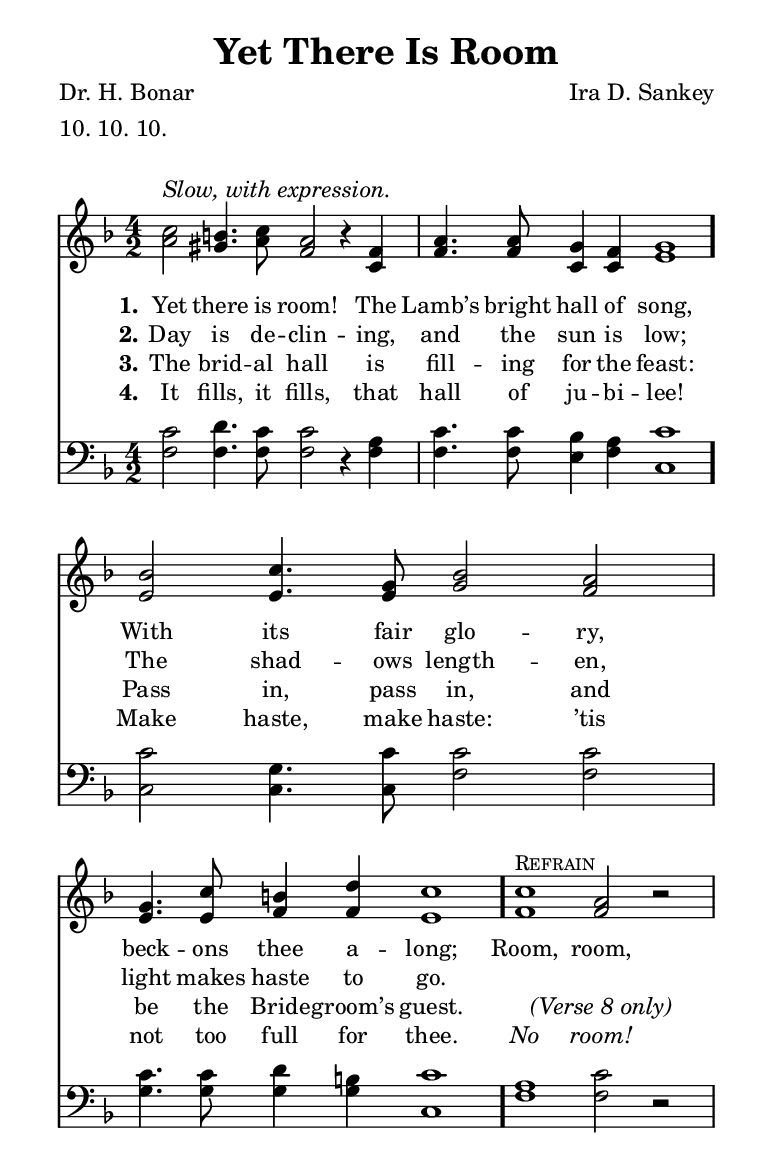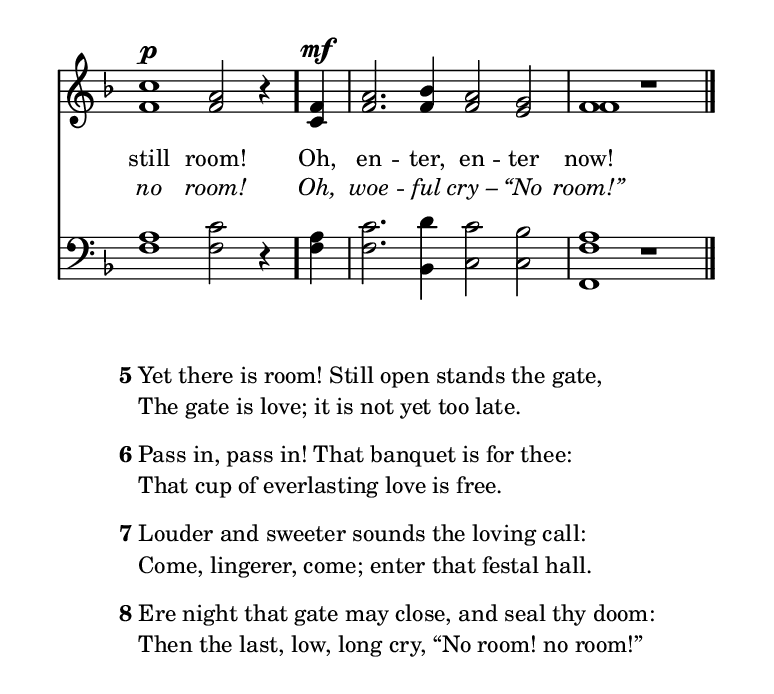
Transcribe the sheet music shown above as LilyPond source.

\include "common/global.ily"
\paper {
  \include "common/paper.ily"
  ragged-bottom = ##t
  system-count = #(cond (is-eogsized 2) (#t #f))
  page-count = #(cond (is-eogsized 2) (#t #f))
}

\header{
  %gospel
  hymnnumber = "32"
  title = "Yet There Is Room"
  tunename = ""
  meter = "10. 10. 10."
  poet = "Dr. H. Bonar"
  composer = "Ira D. Sankey"
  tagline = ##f
}

% for fermata in MIDI
ta = { \tempo 2=72 }
tb = { \tempo 2=36 }

patternAA = { c2 c4. c8 c2 c4 c4 | c4. c8 c4 c4 c1 }
patternAB = { c2 c4. c8 c2 c2    | c4. c8 c4 c4 c1 }

patternBA = { c1 c2 c2 | c1 c2 c4 c4 | c2. c4 c2 c2 | c1 c1 }

global = {
  \include "common/overrides.ily"
  \override Staff.TimeSignature.style = #'numbered
  \time 4/2
  \override Score.MetronomeMark.transparent = ##t % hide all fermata changes too
  \ta
  \key f \major
  \autoBeamOff
}

notesSoprano = {
\global
\relative c'' {

  % there is more vspace above this markup than ideal
  << s^\markup { \italic "Slow, with expression." }
  \changePitch \patternAA { c b c a r f | a a g f g } >>
  \changePitch \patternAB { bes c g bes a | g c b d c }

  << s^\markup { \small \caps "Refrain" }
  \changePitch \patternBA { c a r | c^\p a r f^\mf | a bes a g | f r } >>

  \bar "|."

  \eogpagebreak

}
}

notesAlto = {
\global
\relative e' {

  \changePitch \patternAA { a gis a f r c | f f c c e  }
  \changePitch \patternAB { e e e g f | e e f f e }

  \changePitch \patternBA { f f r | f f r c | f f f e | f r }

}
}

notesTenor = {
\global
\relative a {

  \changePitch \patternAA { c d c c r a | c c bes a c }
  \changePitch \patternAB { c g c c c | c c d b c }

  \changePitch \patternBA { a c r | a c r a | c d c bes | a r }

}
}

notesBass = {
\global
\relative f {

  \changePitch \patternAA { f f f f r f | f f e f c }
  \changePitch \patternAB { c c c f f | g g g g c, }

  \changePitch \patternBA { f f r | f f r f | f bes, c c | < f f, > r }

}
}

Refrain = \lyricmode {

Room, room, still room! \bar "."
Oh, en -- ter, en -- ter now! \bar "."

}

RefrainH = \lyricmode {

 { \italicsOn }
No room! no room! \bar "."
Oh, woe -- ful cry_– “No room!” \bar "."
 { \italicsOff }

}

wordsA = \lyricmode {
\set stanza = "1."

Yet there is room! The Lamb’s bright hall of song, \bar "."
With its fair glo -- ry, beck -- ons thee a -- long; \bar "."

\Refrain

}

wordsB = \lyricmode {
\set stanza = "2."

Day is de -- clin -- ing, and the sun is low;
The shad -- ows length -- en, light makes haste to go.

}

wordsC = \lyricmode {
\set stanza = "3."

The brid -- al hall is fill -- ing for the feast:
Pass in, pass in, and be the Bride -- groom’s guest.
%{HIDE>%} { \skip 4 \markup { \italic "(Verse 8 only)" } } %{<HIDE%}

}

wordsD = \lyricmode {
\set stanza = "4."

It fills, it fills, that hall of ju -- bi -- lee!
Make haste, make haste: ’tis not too full for thee.

\RefrainH

}

wordsE = \markuplist {

\line { Yet there is room! Still open stands the gate, }
\line { The gate is love; it is not yet too late.      }

}

wordsF = \markuplist {

\line { Pass in, pass in! That banquet is for thee: }
\line { That cup of everlasting love is free.       }

}

wordsG = \markuplist {

\line { Louder and sweeter sounds the loving call:    }
\line { Come, lingerer, come; enter that festal hall. }

}

wordsH = \markuplist {

\line { Ere night that gate may close, and seal thy doom: }
\line { Then the last, low, long cry, “No room! no room!”  } % original does not have closing quote

}

\score {
  \context ChoirStaff <<
    \context Staff = upper <<
      \set Staff.autoBeaming = ##f
      \set ChoirStaff.systemStartDelimiter = #'SystemStartBar
      \set ChoirStaff.printPartCombineTexts = ##f
      \partcombine #'(2 . 11) \notesSoprano \notesAlto
      \context NullVoice = sopranos { \voiceOne << \notesSoprano >> }
      \context Lyrics = one   \lyricsto sopranos \wordsA
      \context Lyrics = two   \lyricsto sopranos \wordsB
      \context Lyrics = three \lyricsto sopranos \wordsC
      \context Lyrics = four  \lyricsto sopranos \wordsD
    >>
    \context Staff = men <<
      \set Staff.autoBeaming = ##f
      \clef bass
      \set ChoirStaff.printPartCombineTexts = ##f
      \partcombine #'(2 . 11) \notesTenor \notesBass
    >>
  >>
  \layout {
    \include "common/layout.ily"
  }
  #(cond ((ly:get-option 'eog-midi-permitted) #{ \midi{
    \include "common/midi.ily"
  } #}))
}

\markup {
\vspace #2 % need space between title (evenHeaderMarkup) and verses
\fill-line { \column {
  \line{ \bold 5 \column { \wordsE } } \combine \null \vspace #0.4
  \line{ \bold 6 \column { \wordsF } } \combine \null \vspace #0.4
  \line{ \bold 7 \column { \wordsG } } \combine \null \vspace #0.4
  \line{ \bold 8 \column { \wordsH } } %\combine \null \vspace #0.4
} } }


\version "2.19.49"  % necessary for upgrading to future LilyPond versions.

% vi:set et ts=2 sw=2 ai nocindent syntax=lilypond:
